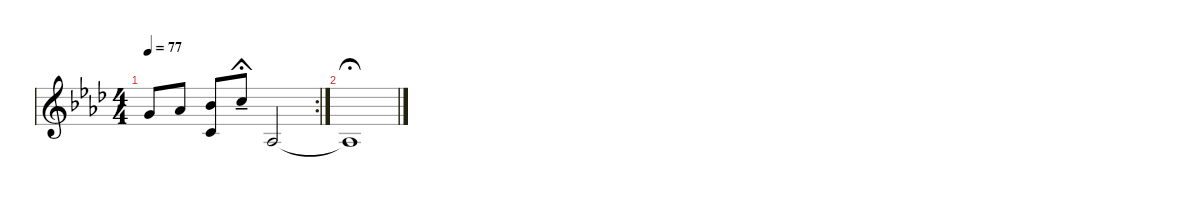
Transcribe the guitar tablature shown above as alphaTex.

\defaultSystemsLayout 4
\hideDynamics
\bracketExtendMode groupsimilarinstruments
\singleTrackTrackNamePolicy hidden
\multiTrackTrackNamePolicy hidden
\firstSystemTrackNameMode fullname
\firstSystemTrackNameOrientation horizontal
\otherSystemsTrackNameOrientation horizontal
\extendBarLines
\track ("" "pno.") {instrument acousticgrandpiano}
\staff {score}
\tuning (E4 B3 G3 D3 A2 E2 B1)
\rc 2
\ts (4 4)
\tempo 77
\clef g2
\ks fminor
12.3{acc forcenatural}.8{dy f beam Up} 13.3{acc b}.8{beam Up} (15.3{acc b} 15.5{acc forcenatural}).8{beam Up} 13.2{ten acc forcenatural}.8{dy ff fermata (short 0.04) beam Up} 16.6{acc b}.2{beam Up} |
16.6{t acc b}.1{dy f fermata (medium 0.5) beam Up}
